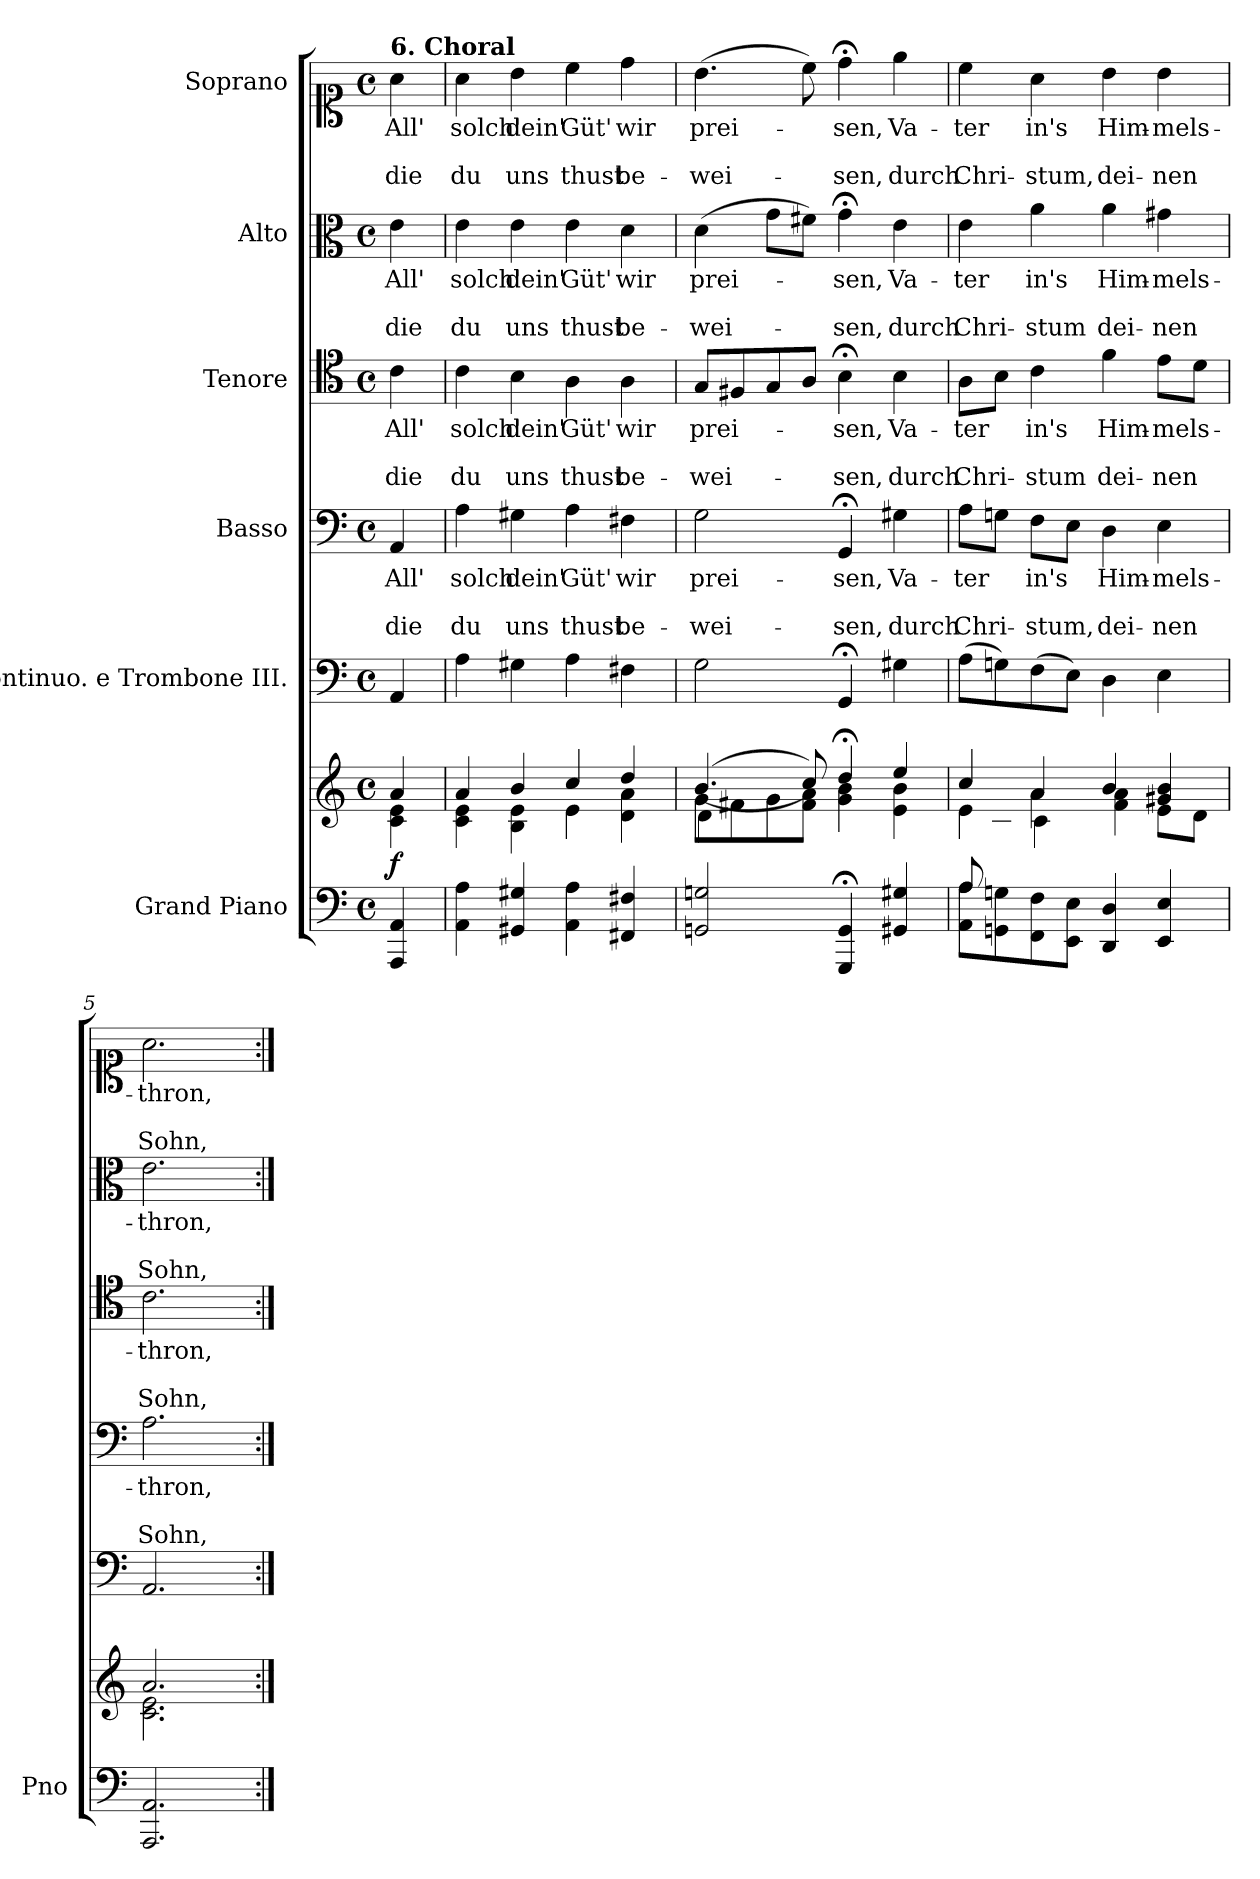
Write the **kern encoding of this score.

**kern	**kern	**dynam	**kern	**kern	**text	**text	**text	**kern	**text	**text	**text	**kern	**text	**text	**text	**kern	**text	**text	**text
*part6	*part6	*part6	*part5	*part4	*part4	*part4	*part4	*part3	*part3	*part3	*part3	*part2	*part2	*part2	*part2	*part1	*part1	*part1	*part1
*staff7	*staff6	*staff6/7	*staff5	*staff4	*staff4	*staff4	*staff4	*staff3	*staff3	*staff3	*staff3	*staff2	*staff2	*staff2	*staff2	*staff1	*staff1	*staff1	*staff1
*I"Grand Piano	*	*	*I"Continuo. e Trombone III.	*I"Basso	*	*	*	*I"Tenore	*	*	*	*I"Alto	*	*	*	*I"Soprano	*	*	*
*I'Pno	*	*	*	*	*	*	*	*	*	*	*	*	*	*	*	*	*	*	*
*clefF4	*clefG2	*	*clefF4	*clefF4	*	*	*	*clefC4	*	*	*	*clefC3	*	*	*	*clefC1	*	*	*
*k[]	*k[]	*	*k[]	*k[]	*	*	*	*k[]	*	*	*	*k[]	*	*	*	*k[]	*	*	*
*M4/4	*M4/4	*	*M4/4	*M4/4	*	*	*	*M4/4	*	*	*	*M4/4	*	*	*	*M4/4	*	*	*
*met(c)	*met(c)	*	*met(c)	*met(c)	*	*	*	*met(c)	*	*	*	*met(c)	*	*	*	*met(c)	*	*	*
=1	=1	=1	=1	=1	=1	=1	=1	=1	=1	=1	=1	=1	=1	=1	=1	=1	=1	=1	=1
*	*^	*	*	*	*	*	*	*	*	*	*	*	*	*	*	*	*	*	*
!	!	!	!	!	!	!	!	!	!	!	!	!	!	!	!	!	!LO:TX:a:B:t=6. Choral	!	!	!
!	!	!	!LO:DY:b	!	!	!LO:LY:b	!	!LO:LY:b	!	!LO:LY:b	!	!LO:LY:b	!	!LO:LY:b	!	!LO:LY:b	!	!LO:LY:b	!	!LO:LY:b
4AAA/ 4AA/	4a/	4c\ 4e\	f	4AA/	4AA/	All'	.	die	4c\	All'	.	die	4e\	All'	.	die	4a\	All'	.	die
=2	=2	=2	=2	=2	=2	=2	=2	=2	=2	=2	=2	=2	=2	=2	=2	=2	=2	=2	=2	=2
!	!	!	!	!	!	!LO:LY:b	!	!LO:LY:b	!	!LO:LY:b	!	!LO:LY:b	!	!LO:LY:b	!	!LO:LY:b	!	!LO:LY:b	!	!LO:LY:b
4AA\ 4A\	4a/	4c\ 4e\	.	4A\	4A\	-solch'	.	du	4c\	-solch'	.	du	4e\	-solch'	.	du	4a\	solch'	.	du
!	!	!	!	!	!	!LO:LY:b	!	!LO:LY:b	!	!LO:LY:b	!	!LO:LY:b	!	!LO:LY:b	!	!LO:LY:b	!	!LO:LY:b	!	!LO:LY:b
4GG#X/ 4G#X/	4b/	4B\ 4e\	.	4G#X\	4G#X\	dein'	.	uns	4B\	dein'	.	uns	4e\	dein'	.	uns	4b\	dein'	.	uns
!	!	!	!	!	!	!LO:LY:b	!	!LO:LY:b	!	!LO:LY:b	!	!LO:LY:b	!	!LO:LY:b	!	!LO:LY:b	!	!LO:LY:b	!	!LO:LY:b
4AA\ 4A\	4cc/	4e\	.	4A\	4A\	Güt'	.	thust	4A\	Güt'	.	thust	4e\	Güt'	.	thust	4cc\	Güt'	.	thust
!	!	!	!	!	!	!LO:LY:b	!	!LO:LY:b	!	!LO:LY:b	!	!LO:LY:b	!	!LO:LY:b	!	!LO:LY:b	!	!LO:LY:b	!	!LO:LY:b
4FF#X/ 4F#X/	4dd/	4d\ 4a\	.	4F#X\	4F#X\	wir	.	be-	4A\	wir	.	be-	4d\	wir	.	be-	4dd\	wir	.	be-
=3	=3	=3	=3	=3	=3	=3	=3	=3	=3	=3	=3	=3	=3	=3	=3	=3	=3	=3	=3	=3
*	*	*^	*	*	*	*	*	*	*	*	*	*	*	*	*	*	*	*	*	*
!	!	!	!	!	!	!	!LO:LY:b	!	!LO:LY:b	!	!LO:LY:b	!	!LO:LY:b	!	!LO:LY:b	!	!LO:LY:b	!	!LO:LY:b	!	!LO:LY:b
2GGn/ 2Gn/	(>(>4.b/	8g\L	4d\	.	2G\	2G\	prei-	.	-wei-	8G/L	prei-	.	wei-	(>4d\	prei-	.	-wei-	(>4.b\	-prei-	.	-wei-
.	.	8f#X\	.	.	.	.	.	.	.	8F#X/	.	.	.	.	.	.	.	.	.	.	.
.	.	8g\	4ryy	.	.	.	.	.	.	8G/	.	.	.	8g\L	.	.	.	.	.	.	.
.	8cc/))	8f#\ 8a\J	.	.	.	.	.	.	.	8A/J	.	.	.	8f#X\J)	.	.	.	8cc\)	.	.	.
!	!	!	!	!	!	!	!LO:LY:b	!	!LO:LY:b	!	!LO:LY:b	!	!LO:LY:b	!	!LO:LY:b	!	!LO:LY:b	!	!LO:LY:b	!	!LO:LY:b
4GGG/; 4GG/;	4dd;</	4g\ 4b\	2ryy	.	4GG;</	4GG;</	-sen,	.	sen,	4B;<\	sen,	.	sen,	4g;<\	-sen,	.	sen,	4dd;<\	-sen,	.	sen,
!	!	!	!	!	!	!	!LO:LY:b	!	!LO:LY:b	!	!LO:LY:b	!	!LO:LY:b	!	!LO:LY:b	!	!LO:LY:b	!	!LO:LY:b	!	!LO:LY:b
4GG#X/ 4G#X/	4ee/	4e\ 4b\	.	.	4G#X\	4G#X\	Va-	.	-durch	4B\	Va-	.	-durch	4e\	Va-	.	-durch	4ee\	Va-	.	-durch
=4	=4	=4	=4	=4	=4	=4	=4	=4	=4	=4	=4	=4	=4	=4	=4	=4	=4	=4	=4	=4	=4
*^	*	*	*	*	*	*	*	*	*	*	*	*	*	*	*	*	*	*	*	*	*
!	!	!	!	!	!	!	!	!LO:LY:b	!	!LO:LY:b	!	!LO:LY:b	!	!LO:LY:b	!	!LO:LY:b	!	!LO:LY:b	!	!LO:LY:b	!	!LO:LY:b
8A/L	8AA\ 8A\L	4cc/	8ryy	4e\	.	(>8A\L	8A\L	ter	.	Chri-	8A\L	ter	.	Chri-	4e\	ter	.	Chri-	4cc\	ter	.	Chri-
2..ryy	8GGn\ 8Gn\	.	8B\J	.	.	8Gn\)	8Gn\J	.	.	.	8B\J	.	.	.	.	.	.	.	.	.	.	.
!	!	!	!	!	!	!	!	!LO:LY:b	!	!LO:LY:b	!	!LO:LY:b	!	!LO:LY:b	!	!LO:LY:b	!	!LO:LY:b	!	!LO:LY:b	!	!LO:LY:b
.	8FF\ 8F\	4a/	4a\	4c\	.	(>8F\	8F\L	in's	.	stum,	4c\	in's	.	stum	4a\	-in's	.	stum	4a\	-in's	.	stum,
.	8EE\ 8E\J	.	.	.	.	8E\J)	8E\J	.	.	.	.	.	.	.	.	.	.	.	.	.	.	.
!	!	!	!	!	!	!	!	!LO:LY:b	!	!LO:LY:b	!	!LO:LY:b	!	!LO:LY:b	!	!LO:LY:b	!	!LO:LY:b	!	!LO:LY:b	!	!LO:LY:b
.	4DD/ 4D/	4b/	4f\ 4a\	2ryy	.	4D\	4D\	Him-	.	-dei-	4f\	Him-	.	-dei-	4a\	Him-	.	-dei-	4b\	Him-	.	-dei-
!	!	!	!	!	!	!	!	!LO:LY:b	!	!LO:LY:b	!	!LO:LY:b	!	!LO:LY:b	!	!LO:LY:b	!	!LO:LY:b	!	!LO:LY:b	!	!LO:LY:b
.	4EE/ 4E/	4g#X/ 4b/	8e\L	.	.	4E\	4E\	-mels-	.	-nen	8e\L	-mels-	.	-nen	4g#X\	-mels-	.	-nen	4b\	-mels-	.	-nen
.	.	.	8d\J	.	.	.	.	.	.	.	8d\J	.	.	.	.	.	.	.	.	.	.	.
*v	*v	*	*	*	*	*	*	*	*	*	*	*	*	*	*	*	*	*	*	*	*	*
*	*	*v	*v	*	*	*	*	*	*	*	*	*	*	*	*	*	*	*	*	*	*
=5	=5	=5	=5	=5	=5	=5	=5	=5	=5	=5	=5	=5	=5	=5	=5	=5	=5	=5	=5	=5
!	!	!	!	!	!	!LO:LY:b	!	!LO:LY:b	!	!LO:LY:b	!	!LO:LY:b	!	!LO:LY:b	!	!LO:LY:b	!	!LO:LY:b	!	!LO:LY:b
2.AAA/ 2.AA/	2.a/	2.c\ 2.e\	.	2.AA/	2.A\	thron,	.	Sohn,	2.c\	thron,	.	Sohn,	2.e\	thron,	.	Sohn,	2.a\	thron,	.	Sohn,
*	*v	*v	*	*	*	*	*	*	*	*	*	*	*	*	*	*	*	*	*	*
=:|!	=:|!	=:|!	=:|!	=:|!	=:|!	=:|!	=:|!	=:|!	=:|!	=:|!	=:|!	=:|!	=:|!	=:|!	=:|!	=:|!	=:|!	=:|!	=:|!
*-	*-	*-	*-	*-	*-	*-	*-	*-	*-	*-	*-	*-	*-	*-	*-	*-	*-	*-	*-
